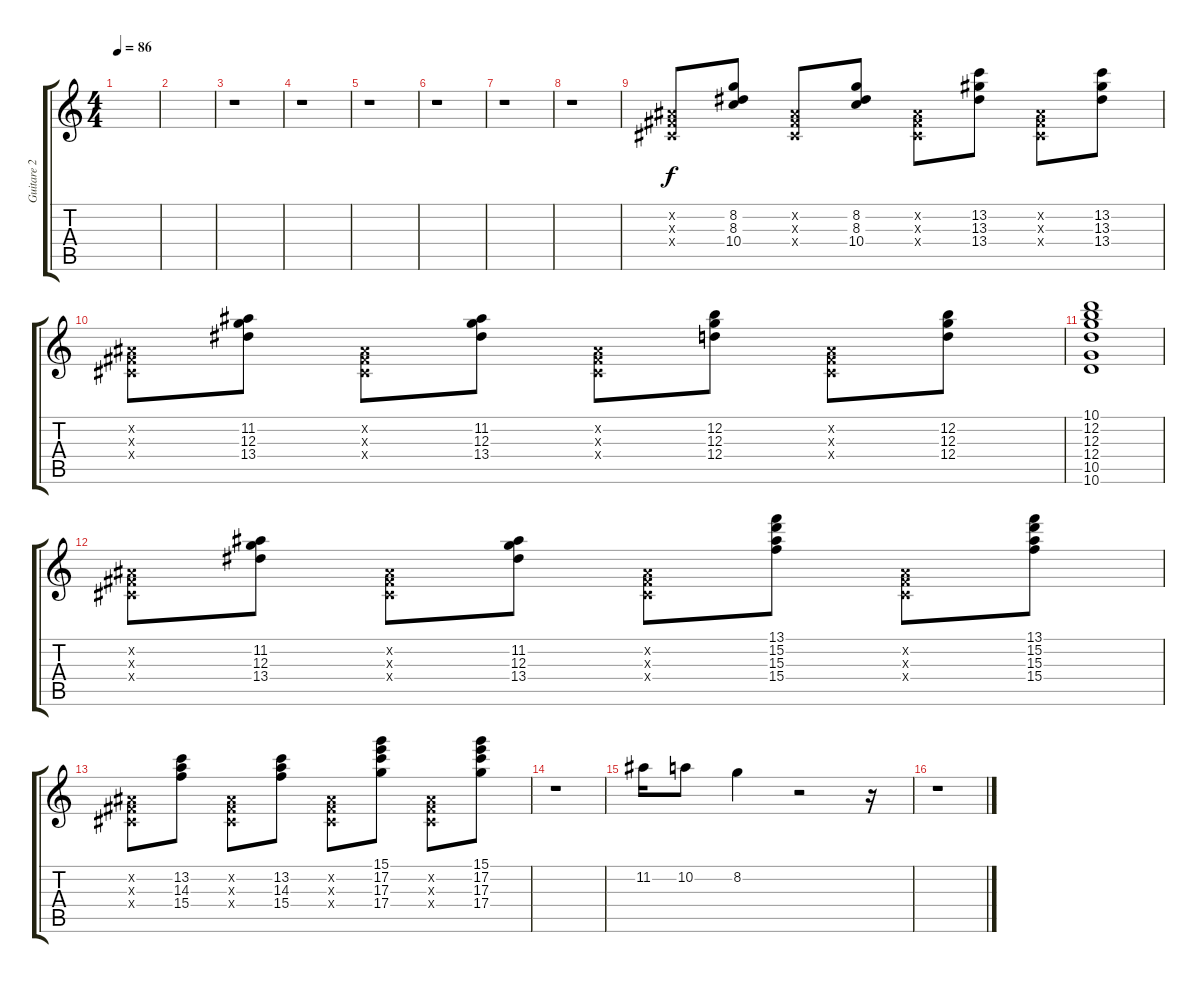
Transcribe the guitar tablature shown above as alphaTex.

\track ("Guitare 2" "Guitare 2") {instrument overdrivenguitar}
\staff {score tabs}
\tuning (E4 B3 G3 D3 A2 E2) {hide}
\ts (4 4)
\tempo 86
\clef g2
\ks c
|
|
r.1 |
r.1 |
r.1 |
r.1 |
r.1 |
r.1 |
(-1.2{x} -1.3{x} -1.4{x}).8 (8.2 8.3 10.4).8 (-1.2{x} -1.3{x} -1.4{x}).8 (8.2 8.3 10.4).8 (-1.2{x} -1.3{x} -1.4{x}).8 (13.2 13.3 13.4).8 (-1.2{x} -1.3{x} -1.4{x}).8 (13.2 13.3 13.4).8 |
(-1.2{x} -1.3{x} -1.4{x}).8 (11.2 12.3 13.4).8 (-1.2{x} -1.3{x} -1.4{x}).8 (11.2 12.3 13.4).8 (-1.2{x} -1.3{x} -1.4{x}).8 (12.2 12.3 12.4).8 (-1.2{x} -1.3{x} -1.4{x}).8 (12.2 12.3 12.4).8 |
(10.1 12.2 12.3 12.4 10.5 10.6).1 |
(-1.2{x} -1.3{x} -1.4{x}).8 (11.2 12.3 13.4).8 (-1.2{x} -1.3{x} -1.4{x}).8 (11.2 12.3 13.4).8 (-1.2{x} -1.3{x} -1.4{x}).8 (13.1 15.2 15.3 15.4).8 (-1.2{x} -1.3{x} -1.4{x}).8 (13.1 15.2 15.3 15.4).8 |
(-1.2{x} -1.3{x} -1.4{x}).8 (13.2 14.3 15.4).8 (-1.2{x} -1.3{x} -1.4{x}).8 (13.2 14.3 15.4).8 (-1.2{x} -1.3{x} -1.4{x}).8 (15.1 17.2 17.3 17.4).8 (-1.2{x} -1.3{x} -1.4{x}).8 (15.1 17.2 17.3 17.4).8 |
r.1 |
11.2.16 10.2.8 8.2.4 r.2 r.16 |
r.1
